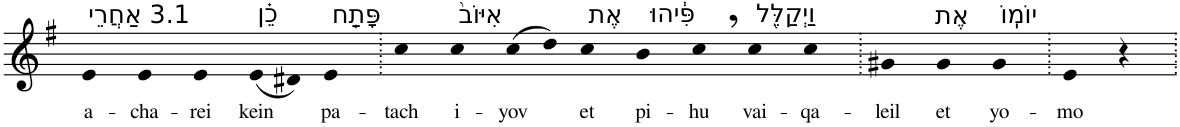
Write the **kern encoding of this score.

**kern	**text
*part1	*part1
*staff1	*staff1
*I"Piano	*
*I'Pno	*
*clefG2	*
*k[f#]	*
*G:	*
=1	=1
!LO:TX:a:t=3.1 אַחֲרֵי	!
!	!LO:LY:b
4e	a-
!	!LO:LY:b
4e	-cha-
!	!LO:LY:b
4e	-rei
!LO:TX:a:t=כֵ֗ן	!
!	!LO:LY:b
(8e	kein
8d#X)	.
!LO:TX:a:t=פָּתַ֤ח	!
!	!LO:LY:b
4e	pa-
=2.	=2.
!	!LO:LY:b
4cc	-tach
!LO:TX:a:t=אִיּוֹב֙	!
!	!LO:LY:b
4cc	i-
!	!LO:LY:b
(8cc	-yov
8dd)	.
!LO:TX:a:t=אֶת	!
!	!LO:LY:b
4cc	et
!LO:TX:a:t=פִּ֔יהוּ	!
!	!LO:LY:b
4b	pi-
!	!LO:LY:b
4cc,	-hu
!LO:TX:a:t=וַיְקַלֵּ֖ל	!
!	!LO:LY:b
4cc	vai-
!	!LO:LY:b
4cc	-qa-
=3.	=3.
!	!LO:LY:b
4g#X	-leil
!LO:TX:a:t=אֶת	!
!	!LO:LY:b
4g#	et
!LO:TX:a:t=יוֹמֽוֹ	!
!	!LO:LY:b
4g#	yo-
=4.	=4.
!	!LO:LY:b
4e	-mo
4r	.
=.	=.
*-	*-
